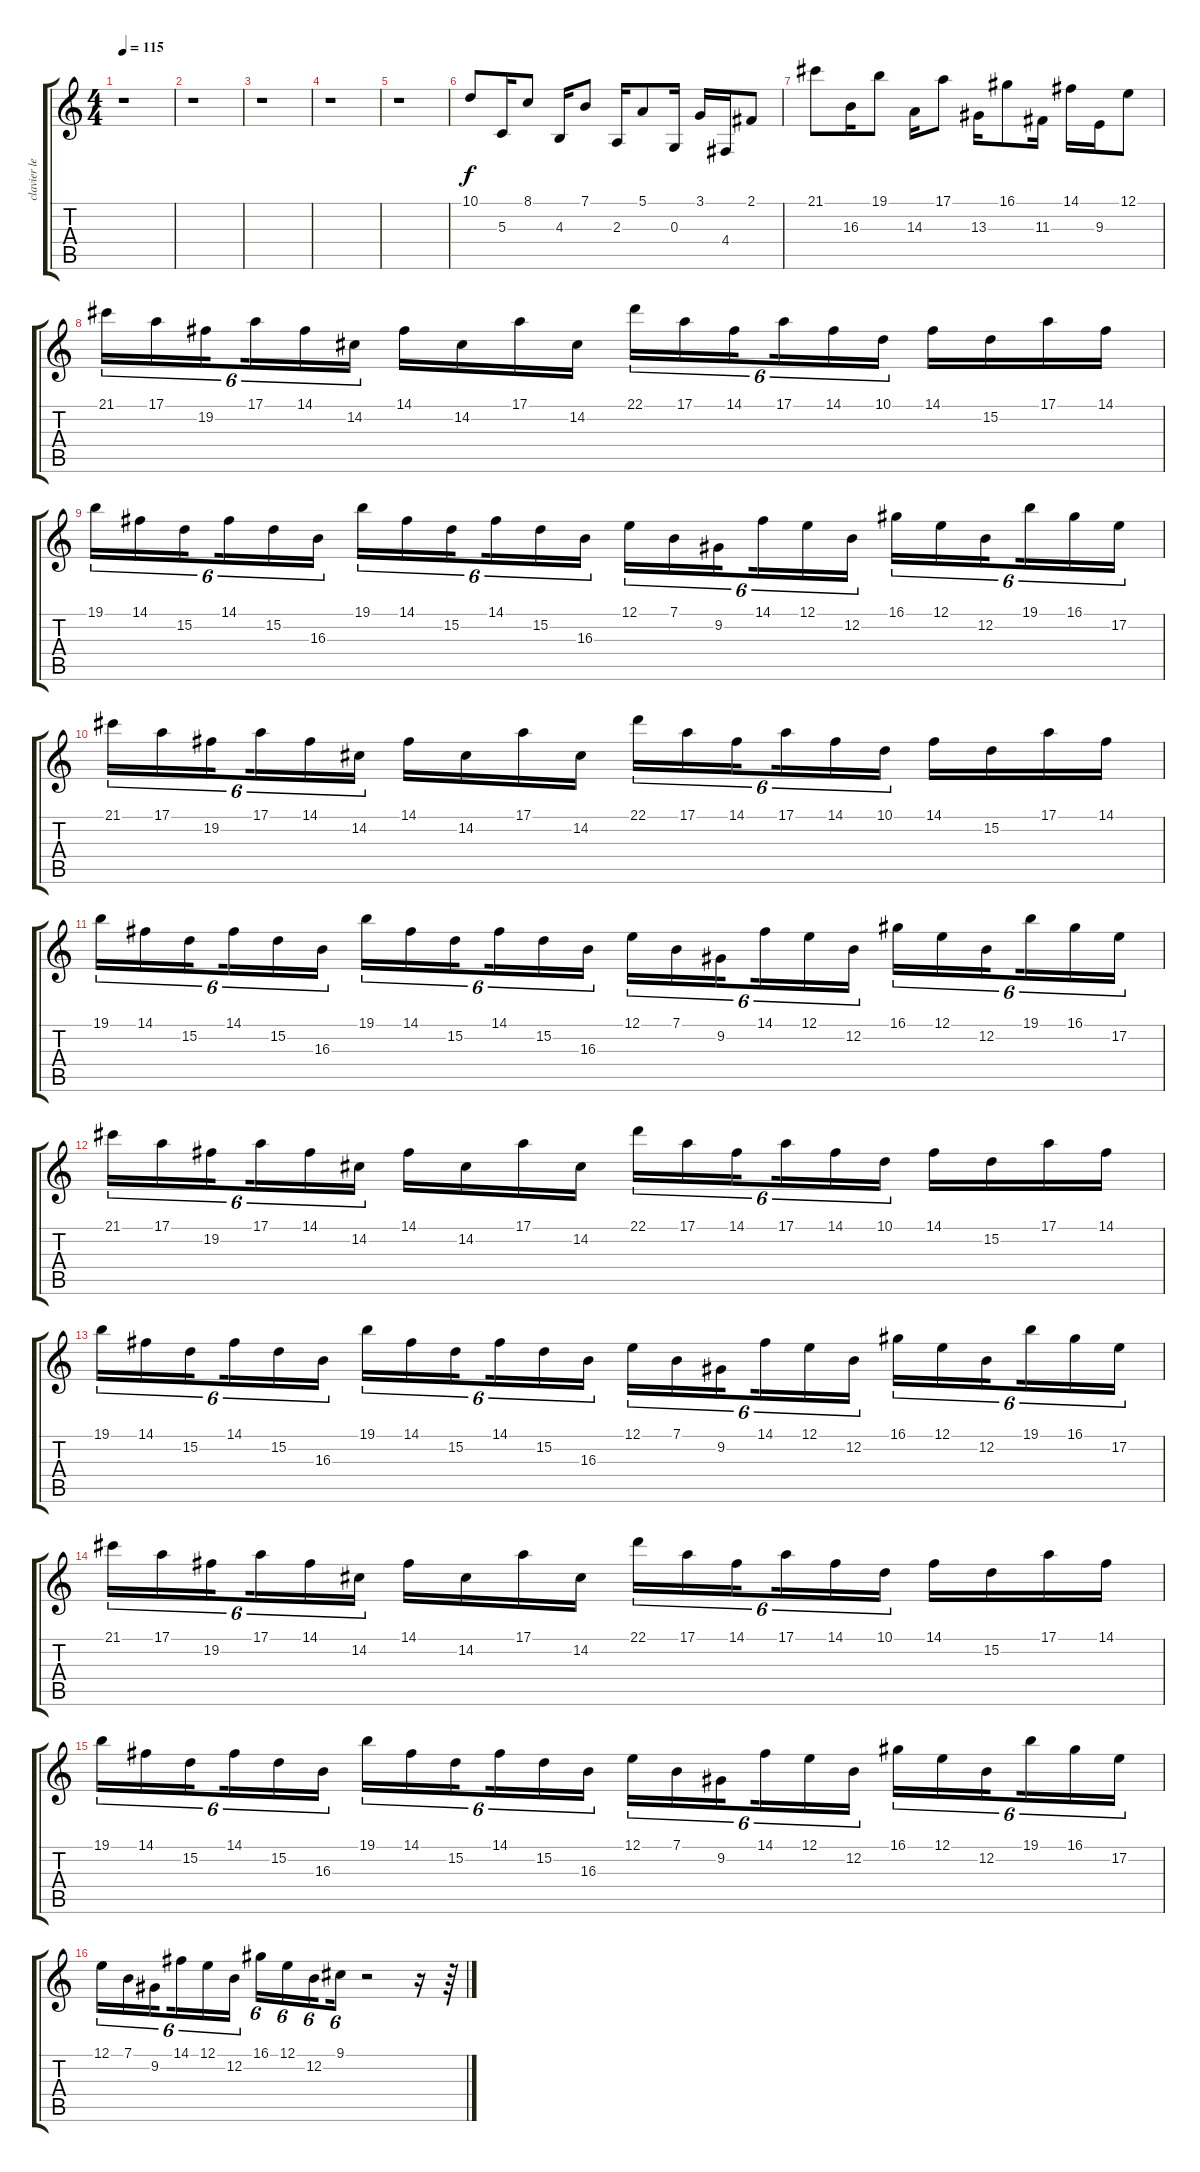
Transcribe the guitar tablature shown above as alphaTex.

\track ("clavier lead" "clavier le") {instrument lead1square}
\staff {score tabs}
\tuning (E4 B3 G3 D3 A2 E2) {hide}
\ts (4 4)
\tempo 115
\clef g2
\ks c
r.1{dy f} |
r.1 |
r.1 |
r.1 |
r.1 |
10.1.8 5.3.16 8.1.8 4.3.16 7.1.8 2.3.16 5.1.8 0.3.16 3.1.16 4.4.16 2.1.8 |
21.1.8 16.3.16 19.1.8 14.3.16 17.1.8 13.3.16 16.1.8 11.3.16 14.1.16 9.3.16 12.1.8 |
21.1.16{tu (6 4)} 17.1.16{tu (6 4)} 19.2.16{tu (6 4) beam splitsecondary} 17.1.16{tu (6 4)} 14.1.16{tu (6 4)} 14.2.16{tu (6 4)} 14.1.16 14.2.16 17.1.16 14.2.16 22.1.16{tu (6 4)} 17.1.16{tu (6 4)} 14.1.16{tu (6 4) beam splitsecondary} 17.1.16{tu (6 4)} 14.1.16{tu (6 4)} 10.1.16{tu (6 4)} 14.1.16 15.2.16 17.1.16 14.1.16 |
19.1.16{tu (6 4)} 14.1.16{tu (6 4)} 15.2.16{tu (6 4) beam splitsecondary} 14.1.16{tu (6 4)} 15.2.16{tu (6 4)} 16.3.16{tu (6 4)} 19.1.16{tu (6 4)} 14.1.16{tu (6 4)} 15.2.16{tu (6 4) beam splitsecondary} 14.1.16{tu (6 4)} 15.2.16{tu (6 4)} 16.3.16{tu (6 4)} 12.1.16{tu (6 4)} 7.1.16{tu (6 4)} 9.2.16{tu (6 4) beam splitsecondary} 14.1.16{tu (6 4)} 12.1.16{tu (6 4)} 12.2.16{tu (6 4)} 16.1.16{tu (6 4)} 12.1.16{tu (6 4)} 12.2.16{tu (6 4) beam splitsecondary} 19.1.16{tu (6 4)} 16.1.16{tu (6 4)} 17.2.16{tu (6 4)} |
21.1.16{tu (6 4)} 17.1.16{tu (6 4)} 19.2.16{tu (6 4) beam splitsecondary} 17.1.16{tu (6 4)} 14.1.16{tu (6 4)} 14.2.16{tu (6 4)} 14.1.16 14.2.16 17.1.16 14.2.16 22.1.16{tu (6 4)} 17.1.16{tu (6 4)} 14.1.16{tu (6 4) beam splitsecondary} 17.1.16{tu (6 4)} 14.1.16{tu (6 4)} 10.1.16{tu (6 4)} 14.1.16 15.2.16 17.1.16 14.1.16 |
19.1.16{tu (6 4)} 14.1.16{tu (6 4)} 15.2.16{tu (6 4) beam splitsecondary} 14.1.16{tu (6 4)} 15.2.16{tu (6 4)} 16.3.16{tu (6 4)} 19.1.16{tu (6 4)} 14.1.16{tu (6 4)} 15.2.16{tu (6 4) beam splitsecondary} 14.1.16{tu (6 4)} 15.2.16{tu (6 4)} 16.3.16{tu (6 4)} 12.1.16{tu (6 4)} 7.1.16{tu (6 4)} 9.2.16{tu (6 4) beam splitsecondary} 14.1.16{tu (6 4)} 12.1.16{tu (6 4)} 12.2.16{tu (6 4)} 16.1.16{tu (6 4)} 12.1.16{tu (6 4)} 12.2.16{tu (6 4) beam splitsecondary} 19.1.16{tu (6 4)} 16.1.16{tu (6 4)} 17.2.16{tu (6 4)} |
21.1.16{tu (6 4)} 17.1.16{tu (6 4)} 19.2.16{tu (6 4) beam splitsecondary} 17.1.16{tu (6 4)} 14.1.16{tu (6 4)} 14.2.16{tu (6 4)} 14.1.16 14.2.16 17.1.16 14.2.16 22.1.16{tu (6 4)} 17.1.16{tu (6 4)} 14.1.16{tu (6 4) beam splitsecondary} 17.1.16{tu (6 4)} 14.1.16{tu (6 4)} 10.1.16{tu (6 4)} 14.1.16 15.2.16 17.1.16 14.1.16 |
19.1.16{tu (6 4)} 14.1.16{tu (6 4)} 15.2.16{tu (6 4) beam splitsecondary} 14.1.16{tu (6 4)} 15.2.16{tu (6 4)} 16.3.16{tu (6 4)} 19.1.16{tu (6 4)} 14.1.16{tu (6 4)} 15.2.16{tu (6 4) beam splitsecondary} 14.1.16{tu (6 4)} 15.2.16{tu (6 4)} 16.3.16{tu (6 4)} 12.1.16{tu (6 4)} 7.1.16{tu (6 4)} 9.2.16{tu (6 4) beam splitsecondary} 14.1.16{tu (6 4)} 12.1.16{tu (6 4)} 12.2.16{tu (6 4)} 16.1.16{tu (6 4)} 12.1.16{tu (6 4)} 12.2.16{tu (6 4) beam splitsecondary} 19.1.16{tu (6 4)} 16.1.16{tu (6 4)} 17.2.16{tu (6 4)} |
21.1.16{tu (6 4)} 17.1.16{tu (6 4)} 19.2.16{tu (6 4) beam splitsecondary} 17.1.16{tu (6 4)} 14.1.16{tu (6 4)} 14.2.16{tu (6 4)} 14.1.16 14.2.16 17.1.16 14.2.16 22.1.16{tu (6 4)} 17.1.16{tu (6 4)} 14.1.16{tu (6 4) beam splitsecondary} 17.1.16{tu (6 4)} 14.1.16{tu (6 4)} 10.1.16{tu (6 4)} 14.1.16 15.2.16 17.1.16 14.1.16 |
19.1.16{tu (6 4)} 14.1.16{tu (6 4)} 15.2.16{tu (6 4) beam splitsecondary} 14.1.16{tu (6 4)} 15.2.16{tu (6 4)} 16.3.16{tu (6 4)} 19.1.16{tu (6 4)} 14.1.16{tu (6 4)} 15.2.16{tu (6 4) beam splitsecondary} 14.1.16{tu (6 4)} 15.2.16{tu (6 4)} 16.3.16{tu (6 4)} 12.1.16{tu (6 4)} 7.1.16{tu (6 4)} 9.2.16{tu (6 4) beam splitsecondary} 14.1.16{tu (6 4)} 12.1.16{tu (6 4)} 12.2.16{tu (6 4)} 16.1.16{tu (6 4)} 12.1.16{tu (6 4)} 12.2.16{tu (6 4) beam splitsecondary} 19.1.16{tu (6 4)} 16.1.16{tu (6 4)} 17.2.16{tu (6 4)} |
12.1.16{tu (6 4)} 7.1.16{tu (6 4)} 9.2.16{tu (6 4) beam splitsecondary} 14.1.16{tu (6 4)} 12.1.16{tu (6 4)} 12.2.16{tu (6 4)} 16.1.16{tu (6 4)} 12.1.16{tu (6 4)} 12.2.16{tu (6 4) beam splitsecondary} 9.1.16{tu (6 4)} r.2 r.16 r.64
